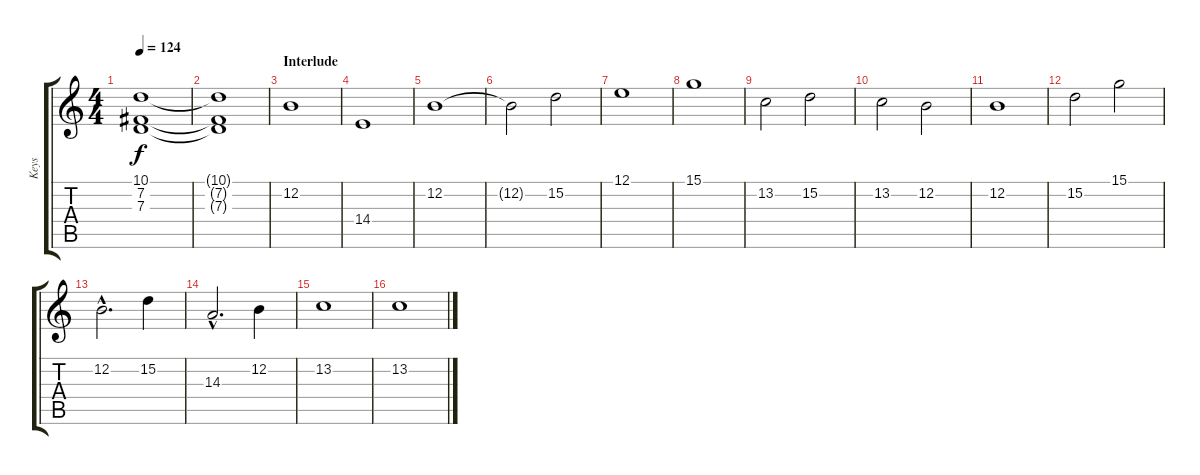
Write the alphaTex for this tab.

\track ("Keys" "Keys") {instrument synthstrings2}
\staff {score tabs}
\tuning (E4 B3 G3 D3 A2 E2) {hide}
\ts (4 4)
\tempo 124
\clef g2
\ks c
(10.1{t} 7.2{t} 7.3{t}).1{dy f} |
(10.1{t} 7.2{t} 7.3{t}).1 |
\section ("" "Interlude")
12.2.1{volume 11} |
14.4.1 |
12.2.1 |
12.2{t}.2 15.2.2 |
12.1.1 |
15.1.1 |
13.2.2 15.2.2 |
13.2.2 12.2.2 |
12.2.1 |
15.2.2 15.1.2 |
12.2{hac}.2{d} 15.2.4 |
14.3{hac}.2{d} 12.2.4 |
13.2.1 |
13.2.1
